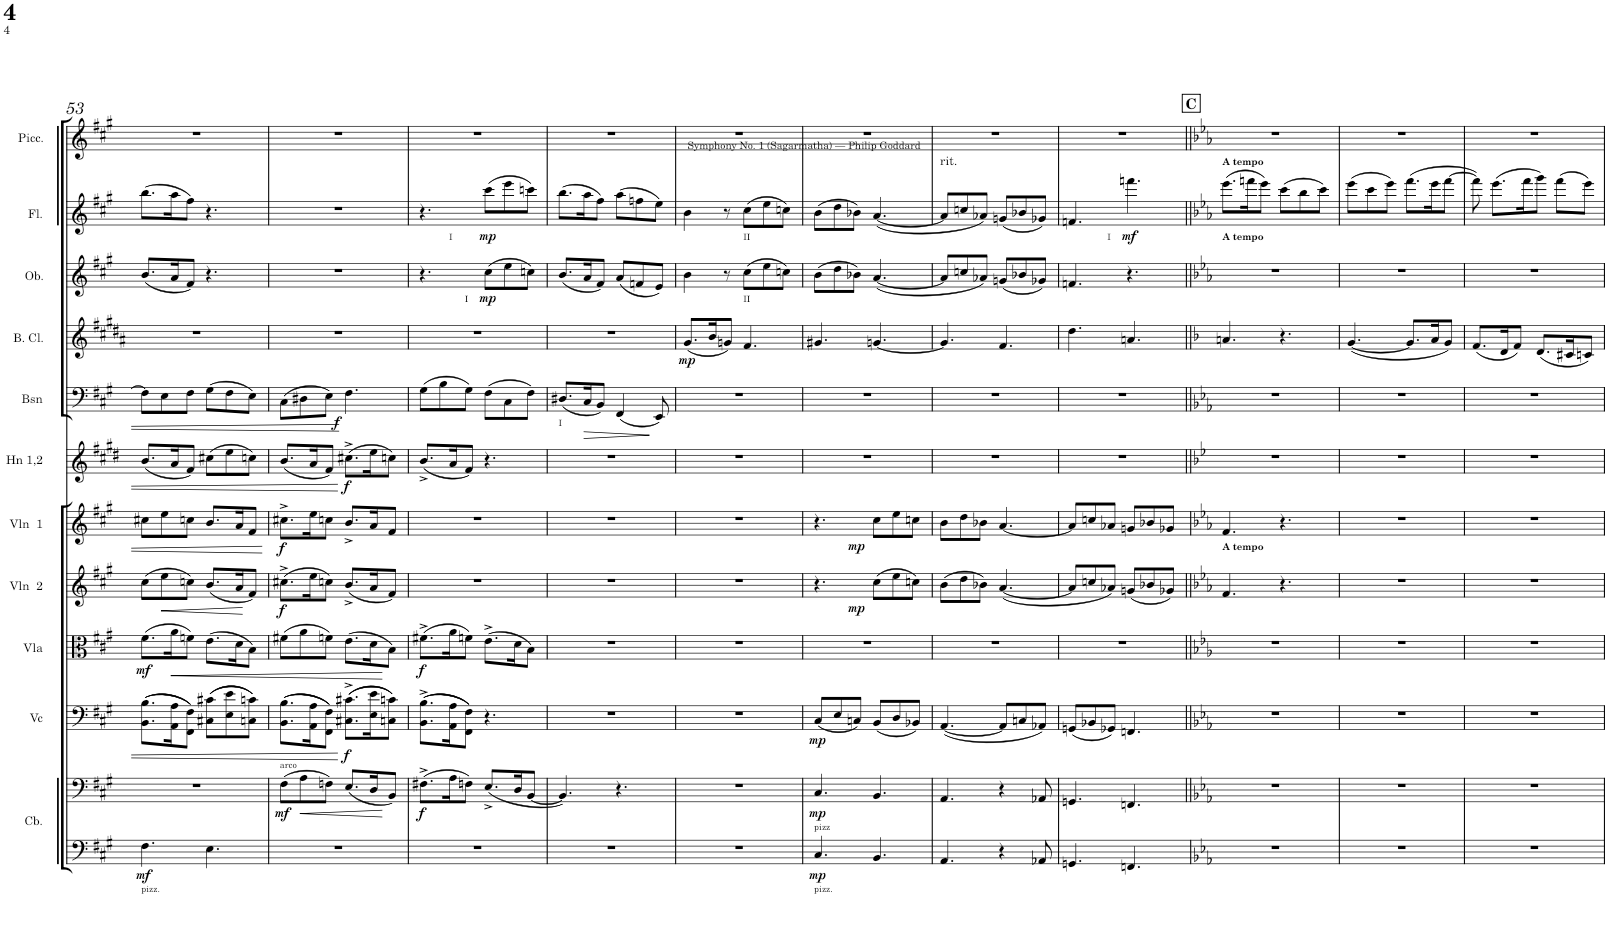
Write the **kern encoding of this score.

**kern	**kern	**dynam	**kern	**dynam	**kern	**dynam	**kern	**dynam	**kern	**dynam	**kern	**dynam	**kern	**dynam	**kern	**dynam	**kern	**dynam	**kern	**dynam
*part10	*part10	*part10	*part9	*part9	*part8	*part8	*part7	*part7	*part6	*part6	*part5	*part5	*part4	*part4	*part3	*part3	*part2	*part2	*part1	*part1
*staff11	*staff10	*staff10/11	*staff9	*staff9	*staff8	*staff8	*staff7	*staff7	*staff6	*staff6	*staff5	*staff5	*staff4	*staff4	*staff3	*staff3	*staff2	*staff2	*staff1	*staff1
*I"Contrabass	*	*	*I"Violoncello	*	*I"Viola	*	*I"Violin  2	*	*I"Violin  1	*	*I"Horn in F 1, 2	*	*I"Bassoon 1, 2	*	*I"Bass Clarinet in Bb	*	*I"Oboe 1, 2	*	*I"Flute 1, 2	*
*I'Cb.	*	*	*I'Vc	*	*I'Vla	*	*I'Vln  2	*	*I'Vln  1	*	*I'Hn 1,2	*	*I'Bsn	*	*I'B. Cl.	*	*I'Ob.	*	*I'Fl.	*
!!LO:PB:g=z
*clefF4	*clefF4	*	*clefF4	*	*clefC3	*	*clefG2	*	*clefG2	*	*clefG2	*	*clefF4	*	*clefG2	*	*clefG2	*	*clefG2	*
*Trd7c12	*Trd7c12	*	*	*	*	*	*	*	*	*	*Trd4c7	*	*	*	*Trd8c14	*	*	*	*	*
*k[f#c#g#]	*k[f#c#g#]	*	*k[f#c#g#]	*	*k[f#c#g#]	*	*k[f#c#g#]	*	*k[f#c#g#]	*	*k[f#c#g#d#]	*	*k[f#c#g#]	*	*k[f#c#g#d#a#]	*	*k[f#c#g#]	*	*k[f#c#g#]	*
*A:	*A:	*	*A:	*	*A:	*	*A:	*	*A:	*	*E:	*	*A:	*	*B:	*	*A:	*	*A:	*
*M6/8	*M6/8	*	*M6/8	*	*M6/8	*	*M6/8	*	*M6/8	*	*M6/8	*	*M6/8	*	*M6/8	*	*M6/8	*	*M6/8	*
=53	=53	=53	=53	=53	=53	=53	=53	=53	=53	=53	=53	=53	=53	=53	=53	=53	=53	=53	=53	=53
!LO:TX:b:t=pizz.	!	!	!	!	!	!	!	!	!	!	!	!	!	!	!	!	!	!	!	!
!	!	!LO:DY:b=2	!	!	!	!LO:DY:b	!	!	!	!	!	!	!	!	!	!	!	!	!	!
4.F#\	2.r	mf	((8.BB\ 8.B\L	.	(8.f#\L	mf	(8cc#\L	.	8cc#X\L	.	(8.b/L	.	8F#\L]	.	2.r	.	(8.b/L	.	(8.bb\L	.
.	.	.	.	.	.	.	8ee\	.	8ee\	.	.	.	8E\	.	.	.	.	.	.	.
.	.	.	16AA\ 16A\K	.	16a\K	.	.	.	.	.	16a/K	.	.	.	.	.	16a/K	.	16aa\K	.
.	.	.	8FF#\ 8F#\J))	.	8fn\J)	.	8ccn\J)	.	8ccn\J	.	8f#/J)	.	8F#\J	.	.	.	8f#/J)	.	8ff#\J)	.
4.E\	.	.	((8C#X\ 8c#X\L	.	(8.e\L	.	(8.b/L	.	8.b/L	.	(8cc#X\L	.	(8G#\L	.	.	.	4.r	.	4.r	.
.	.	.	8E\ 8e\	.	.	.	.	.	.	.	8ee\	.	8F#\	.	.	.	.	.	.	.
.	.	.	.	.	16d\K	.	16a/K	.	16a/K	.	.	.	.	.	.	.	.	.	.	.
.	.	.	8Cn\ 8cn\J))	.	8B\J)	.	8f#/J)	.	8f#/J	.	8ccn\J)	.	8E\J)	.	.	.	.	.	.	.
=54	=54	=54	=54	=54	=54	=54	=54	=54	=54	=54	=54	=54	=54	=54	=54	=54	=54	=54	=54	=54
!	!LO:TX:a:t=arco	!	!	!	!	!	!	!	!	!	!	!	!	!	!	!	!	!	!	!
!	!	!LO:DY:b	!	!	!	!	!	!LO:DY:b	!	!LO:DY:b	!	!	!	!	!	!	!	!	!	!
*	*	*	*	*	*	*	*	*	*	*	*	*	*^	*	*	*	*	*	*	*
2.r	(8F#\L	mf	((8.BB\ 8.B\L	.	(8f#X\L	.	(8.cc#X^\L	f	8.cc#X^\L	f	(8.b/L	.	(8C#\L	4ryy	.	2.r	.	2.r	.	2.r	.
.	8A\	.	.	.	8a\	.	.	.	.	.	.	.	8D#X\	.	.	.	.	.	.	.	.
.	.	.	16AA\ 16A\K	.	.	.	16ee\K	.	16ee\K	.	16a/K	.	.	.	.	.	.	.	.	.	.
.	8Fn\J)	.	8FF#\ 8F#\J))	.	8fn\J)	.	8ccn\J)	.	8ccn\J	.	8f#/J)	.	8E\J)	16ryy	.	.	.	.	.	.	.
!	!	!	!	!	!	!	!	!	!	!	!	!	!	!	!LO:DY:b	!	!	!	!	!	!
.	.	.	.	.	.	.	.	.	.	.	.	.	.	4..ryy	f	.	.	.	.	.	.
!	!	!	!	!LO:DY:b	!	!	!	!	!	!	!	!LO:DY:b	!	!	!	!	!	!	!	!	!
.	(8.E/L	.	((8.C#X\^ 8.c#X\^L	f	(8.e\L	.	(8.b^/L	.	8.b^/L	.	(8.cc#X^\L	f	4.F#\	.	.	.	.	.	.	.	.
.	16D/K	.	16E\ 16e\K	.	16d\K	.	16a/K	.	16a/K	.	16ee\K	.	.	.	.	.	.	.	.	.	.
.	8BB/J)	.	8Cn\ 8cn\J))	.	8B\J)	.	8f#/J)	.	8f#/J	.	8ccn\J)	.	.	.	.	.	.	.	.	.	.
=55	=55	=55	=55	=55	=55	=55	=55	=55	=55	=55	=55	=55	=55	=55	=55	=55	=55	=55	=55	=55	=55
!	!	!LO:DY:b	!	!	!	!LO:DY:b	!	!	!	!	!	!	!	!	!	!	!	!	!	!	!
*	*	*	*	*	*	*	*	*	*	*	*	*	*v	*v	*	*	*	*^	*	*^	*
2.r	(8.F#X^\L	f	((8.BB\^ 8.B\^L	.	(8.f#X^\L	f	2.r	.	2.r	.	(8.b^/L	.	(8G#\L	.	2.r	.	4.r	4ryy	.	4.r	8.ryy	.
.	.	.	.	.	.	.	.	.	.	.	.	.	8B\	.	.	.	.	.	.	.	.	.
!	!	!	!	!	!	!	!	!	!	!	!	!	!	!	!	!	!	!	!	!	!LO:TX:b:t=I	!
.	16A\K	.	16AA\ 16A\K	.	16a\K	.	.	.	.	.	16a/K	.	.	.	.	.	.	.	.	.	2ryy	.
!	!	!	!	!	!	!	!	!	!	!	!	!	!	!	!	!	!	!LO:TX:b:t=I	!	!	!	!
.	8Fn\J)	.	8FF#\ 8F#\J))	.	8fn\J)	.	.	.	.	.	8f#/J)	.	8G#\J)	.	.	.	.	2ryy	.	.	.	.
!	!	!	!	!	!	!	!	!	!	!	!	!	!	!	!	!	!	!	!LO:DY:b	!	!	!LO:DY:b
.	(8.E^/L	.	4.r	.	(8.e^\L	.	.	.	.	.	4.r	.	(8F#\L	.	.	.	(8cc#\L	.	mp	(8ccc#\L	.	mp
.	.	.	.	.	.	.	.	.	.	.	.	.	8C#\	.	.	.	8ee\	.	.	8eee\	.	.
.	16D/K	.	.	.	16d\K	.	.	.	.	.	.	.	.	.	.	.	.	.	.	.	.	.
.	[8BB/J	.	.	.	8B\J)	.	.	.	.	.	.	.	8F#\J)	.	.	.	8ccn\J)	.	.	8cccn\J)	.	.
.	.	.	.	.	.	.	.	.	.	.	.	.	.	.	.	.	.	.	.	.	16ryy	.
=56	=56	=56	=56	=56	=56	=56	=56	=56	=56	=56	=56	=56	=56	=56	=56	=56	=56	=56	=56	=56	=56	=56
!	!	!	!	!	!	!	!	!	!	!	!	!	!LO:TX:b:t=I	!	!	!	!	!	!	!	!	!
*	*	*	*	*	*	*	*	*	*	*	*	*	*	*	*	*	*v	*v	*	*	*	*
*	*	*	*	*	*	*	*	*	*	*	*	*	*	*	*	*	*	*	*v	*v	*
2.r	4.BB/])	.	2.r	.	2.r	.	2.r	.	2.r	.	2.r	.	(8.D#X/L	.	2.r	.	(8.b/L	.	(8.bb\L	.
.	.	.	.	.	.	.	.	.	.	.	.	.	16C#/K	.	.	.	16a/K	.	16aa\K	.
.	.	.	.	.	.	.	.	.	.	.	.	.	8BB/J)	.	.	.	8f#/J)	.	8ff#\J)	.
.	4.r	.	.	.	.	.	.	.	.	.	.	.	(4FF#/	.	.	.	(8a/L	.	(8aa\L	.
.	.	.	.	.	.	.	.	.	.	.	.	.	.	.	.	.	8fn/	.	8ffn\	.
.	.	.	.	.	.	.	.	.	.	.	.	.	8EE/)	.	.	.	8e/J)	.	8ee\J)	.
=57	=57	=57	=57	=57	=57	=57	=57	=57	=57	=57	=57	=57	=57	=57	=57	=57	=57	=57	=57	=57
!	!	!	!	!	!	!	!	!	!	!	!	!	!	!	!	!LO:DY:b	!	!	!	!
2.r	2.r	.	2.r	.	2.r	.	2.r	.	2.r	.	2.r	.	2.r	.	(8.g#/L	mp	4b\	.	4b\	.
.	.	.	.	.	.	.	.	.	.	.	.	.	.	.	16b/K	.	.	.	.	.
.	.	.	.	.	.	.	.	.	.	.	.	.	.	.	8gn/J)	.	8r	.	8r	.
!	!	!	!	!	!	!	!	!	!	!	!	!	!	!	!	!	!	!	!LO:TX:b:t=II	!
!	!	!	!	!	!	!	!	!	!	!	!	!	!	!	!	!	!LO:TX:b:t=II	!	!	!
.	.	.	.	.	.	.	.	.	.	.	.	.	.	.	4.f#/	.	(8cc#\L	.	(8cc#\L	.
.	.	.	.	.	.	.	.	.	.	.	.	.	.	.	.	.	8ee\	.	8ee\	.
.	.	.	.	.	.	.	.	.	.	.	.	.	.	.	.	.	8ccn\J)	.	8ccn\J)	.
=58	=58	=58	=58	=58	=58	=58	=58	=58	=58	=58	=58	=58	=58	=58	=58	=58	=58	=58	=58	=58
!	!LO:TX:b:t=pizz	!	!	!	!	!	!	!	!	!	!	!	!	!	!	!	!	!	!	!
!LO:TX:b:t=pizz.	!	!	!	!	!	!	!	!	!	!	!	!	!	!	!	!	!	!	!	!
!	!	!LO:DY:b=2	!	!	!	!	!	!	!	!	!	!	!	!	!	!	!	!	!	!
!	!	!LO:DY:n=1:b	!	!LO:DY:b	!	!	!	!	!	!	!	!	!	!	!	!	!	!	!	!
*	*	*	*	*	*	*	*^	*	*	*	*	*	*	*	*	*	*	*	*	*
4.C#/	4.C#/	mp mp	(8C#/L	mp	2.r	.	4.r	4ryy	.	4.r	.	2.r	.	2.r	.	4.g#X/	.	(8b\L	.	(8b\L	.
.	.	.	8E/	.	.	.	.	.	.	.	.	.	.	.	.	.	.	8dd\	.	8dd\	.
!	!	!	!	!	!	!	!	!	!LO:DY:b	!	!	!	!	!	!	!	!	!	!	!	!
.	.	.	8Cn/J)	.	.	.	.	2ryy	mp	.	.	.	.	.	.	.	.	8b-X\J)	.	8b-X\J)	.
4.BB/	4.BB/	.	(8BB/L	.	.	.	(8cc#\L	.	.	8cc#\L	.	.	.	.	.	[4.gn/	.	([4.a/	.	([4.a/	.
.	.	.	8D/	.	.	.	8ee\	.	.	8ee\	.	.	.	.	.	.	.	.	.	.	.
.	.	.	8BB-X/J)	.	.	.	8ccn\J)	.	.	8ccn\J	.	.	.	.	.	.	.	.	.	.	.
*	*	*	*	*	*	*	*v	*v	*	*	*	*	*	*	*	*	*	*	*	*	*
=59	=59	=59	=59	=59	=59	=59	=59	=59	=59	=59	=59	=59	=59	=59	=59	=59	=59	=59	=59	=59
4.AA/	4.AA/	.	([4.AA/	.	2.r	.	(8b\L	.	8b\L	.	2.r	.	2.r	.	4.g/]	.	8a/L]	.	8a/L]	.
.	.	.	.	.	.	.	8dd\	.	8dd\	.	.	.	.	.	.	.	8ccn/	.	8ccn/	.
.	.	.	.	.	.	.	8b-X\J)	.	8b-X\J	.	.	.	.	.	.	.	8a-X/J)	.	8a-X/J)	.
4r	4r	.	8AA/L]	.	.	.	([4.a/	.	[4.a/	.	.	.	.	.	4.f#/	.	(8gn/L	.	(8gn/L	.
.	.	.	8Cn/	.	.	.	.	.	.	.	.	.	.	.	.	.	8b-X/	.	8b-X/	.
8AA-X/	8AA-X/	.	8AA-X/J)	.	.	.	.	.	.	.	.	.	.	.	.	.	8g-X/J)	.	8g-X/J)	.
=60	=60	=60	=60	=60	=60	=60	=60	=60	=60	=60	=60	=60	=60	=60	=60	=60	=60	=60	=60	=60
*	*	*	*	*	*	*	*	*	*	*	*	*	*	*	*	*	*	*	*^	*
4.GGn/	4.GGn/	.	(8GGn/L	.	2.r	.	8a/L]	.	8a/L]	.	2.r	.	2.r	.	4.dd#\	.	4.fn/	.	4.fn/	4ryy	.
.	.	.	8BB-X/	.	.	.	8ccn/	.	8ccn/	.	.	.	.	.	.	.	.	.	.	.	.
!	!	!	!	!	!	!	!	!	!	!	!	!	!	!	!	!	!	!	!	!LO:TX:b:t=I	!
.	.	.	8GG-X/J)	.	.	.	8a-X/J)	.	8a-X/J	.	.	.	.	.	.	.	.	.	.	2ryy	.
!	!	!	!	!	!	!	!	!	!	!	!	!	!	!	!	!	!	!	!	!	!LO:DY:b
4.FFn/	4.FFn/	.	4.FFn/	.	.	.	(8gn/L	.	8gn/L	.	.	.	.	.	4.an/	.	4.r	.	4.fffn\	.	mf
.	.	.	.	.	.	.	8b-X/	.	8b-X/	.	.	.	.	.	.	.	.	.	.	.	.
.	.	.	.	.	.	.	8g-X/J)	.	8g-X/J	.	.	.	.	.	.	.	.	.	.	.	.
*	*	*	*	*	*	*	*	*	*	*	*	*	*	*	*	*	*	*	*v	*v	*
=61||	=61||	=61||	=61||	=61||	=61||	=61||	=61||	=61||	=61||	=61||	=61||	=61||	=61||	=61||	=61||	=61||	=61||	=61||	=61||	=61||
*k[b-e-a-]	*k[b-e-a-]	*	*k[b-e-a-]	*	*k[b-e-a-]	*	*k[b-e-a-]	*	*k[b-e-a-]	*	*k[b-e-]	*	*k[b-e-a-]	*	*k[b-]	*	*k[b-e-a-]	*	*k[b-e-a-]	*
*E-:	*E-:	*	*E-:	*	*E-:	*	*E-:	*	*E-:	*	*B-:	*	*E-:	*	*F:	*	*E-:	*	*E-:	*
*	*	*	*	*	*	*	*	*	*	*	*	*	*	*	*	*	*	*	*^	*
!	!	!	!	!	!	!	!	!	!	!	!	!	!	!	!	!	!	!	!LO:TX:b:B:t=A tempo	!	!
!	!	!	!	!	!	!	!	!	!LO:TX:b:B:t=A tempo	!	!	!	!	!	!	!	!	!	!	!	!
*	*	*	*	*	*	*	*	*	*	*	*	*	*	*	*	*	*	*	*v	*v	*
2.r	2.r	.	2.r	.	2.r	.	4.f/	.	4.f/	.	2.r	.	2.r	.	4.an/	.	2.r	.	(8.eee-\L	.
.	.	.	.	.	.	.	.	.	.	.	.	.	.	.	.	.	.	.	16fffn\K	.
.	.	.	.	.	.	.	.	.	.	.	.	.	.	.	.	.	.	.	8eee-\J)	.
.	.	.	.	.	.	.	4.r	.	4.r	.	.	.	.	.	4.r	.	.	.	(8ccc\L	.
.	.	.	.	.	.	.	.	.	.	.	.	.	.	.	.	.	.	.	8bb-\	.
.	.	.	.	.	.	.	.	.	.	.	.	.	.	.	.	.	.	.	8ccc\J)	.
=62	=62	=62	=62	=62	=62	=62	=62	=62	=62	=62	=62	=62	=62	=62	=62	=62	=62	=62	=62	=62
2.r	2.r	.	2.r	.	2.r	.	2.r	.	2.r	.	2.r	.	2.r	.	([4.g/	.	2.r	.	(8eee-\L	.
.	.	.	.	.	.	.	.	.	.	.	.	.	.	.	.	.	.	.	8ccc\	.
.	.	.	.	.	.	.	.	.	.	.	.	.	.	.	.	.	.	.	8eee-\J)	.
.	.	.	.	.	.	.	.	.	.	.	.	.	.	.	8.g/L]	.	.	.	(8.fff\L	.
.	.	.	.	.	.	.	.	.	.	.	.	.	.	.	16a/K	.	.	.	16eee-\K	.
.	.	.	.	.	.	.	.	.	.	.	.	.	.	.	8g/J)	.	.	.	[8fff\J	.
=63	=63	=63	=63	=63	=63	=63	=63	=63	=63	=63	=63	=63	=63	=63	=63	=63	=63	=63	=63	=63
2.r	2.r	.	2.r	.	2.r	.	2.r	.	2.r	.	2.r	.	2.r	.	(8.f/L	.	2.r	.	8fff\])	.
.	.	.	.	.	.	.	.	.	.	.	.	.	.	.	.	.	.	.	(8.eee-\L	.
.	.	.	.	.	.	.	.	.	.	.	.	.	.	.	16d/K	.	.	.	.	.
.	.	.	.	.	.	.	.	.	.	.	.	.	.	.	8f/J)	.	.	.	.	.
.	.	.	.	.	.	.	.	.	.	.	.	.	.	.	.	.	.	.	16fff\K	.
.	.	.	.	.	.	.	.	.	.	.	.	.	.	.	(8.d/L	.	.	.	8ggg\J)	.
.	.	.	.	.	.	.	.	.	.	.	.	.	.	.	.	.	.	.	(8fff\L	.
.	.	.	.	.	.	.	.	.	.	.	.	.	.	.	16c#X/K	.	.	.	.	.
.	.	.	.	.	.	.	.	.	.	.	.	.	.	.	8cn/J)	.	.	.	8eee-\J)	.
=	=	=	=	=	=	=	=	=	=	=	=	=	=	=	=	=	=	=	=	=
*-	*-	*-	*-	*-	*-	*-	*-	*-	*-	*-	*-	*-	*-	*-	*-	*-	*-	*-	*-	*-
